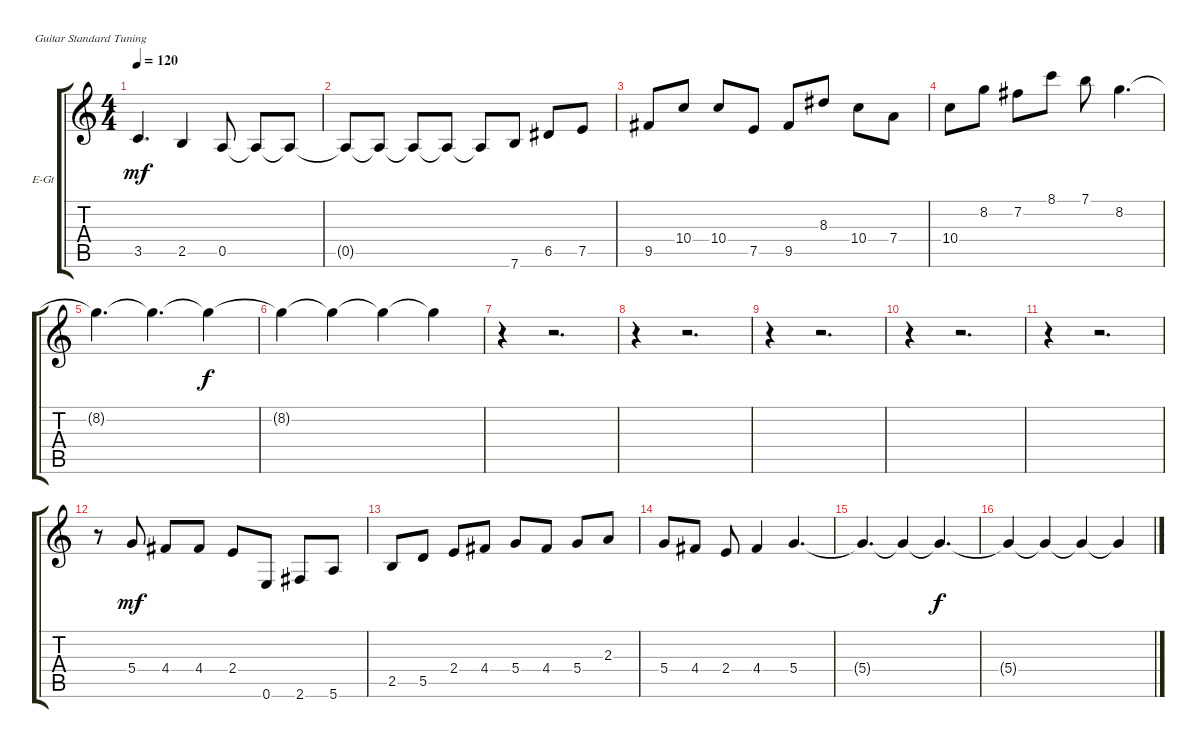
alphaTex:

\defaultSystemsLayout 4
\bracketExtendMode groupsimilarinstruments
\firstSystemTrackNameOrientation horizontal
\otherSystemsTrackNameOrientation horizontal
\track ("Electric Guitar" "E-Gt") {instrument distortionguitar}
\staff {score tabs}
\tuning (E4 B3 G3 D3 A2 E2)
\ts (4 4)
\tempo 120
\clef g2
\ks c
3.5{t}.4{d dy mf} 2.5.4 0.5.8 0.5{t}.8 0.5{t}.8 |
0.5{t}.8 0.5{t}.8 0.5{t}.8 0.5{t}.8 0.5{t}.8 7.6.8 6.5.8 7.5.8 |
9.5.8 10.4.8 10.4.8 7.5.8 9.5.8 8.3.8 10.4.8 7.4.8 |
10.4.8 8.2.8 7.2.8 8.1.8 7.1.8 8.2.4{d} |
8.2{t}.4{d} 8.2{t}.4{d} 8.2{t}.4{dy f} |
8.2{t}.4 8.2{t}.4 8.2{t}.4 8.2{t}.4 |
r.4 r.2{d} |
r.4 r.2{d} |
r.4 r.2{d} |
r.4 r.2{d} |
r.4 r.2{d} |
r.8 5.4.8{dy mf} 4.4.8 4.4.8 2.4.8 0.6.8 2.6.8 5.6.8 |
2.5.8 5.5.8 2.4.8 4.4.8 5.4.8 4.4.8 5.4.8 2.3.8 |
5.4.8 4.4.8 2.4.8 4.4.4 5.4.4{d} |
5.4{t}.4{d} 5.4{t}.4 5.4{t}.4{d dy f} |
5.4{t}.4 5.4{t}.4 5.4{t}.4 5.4{t}.4
